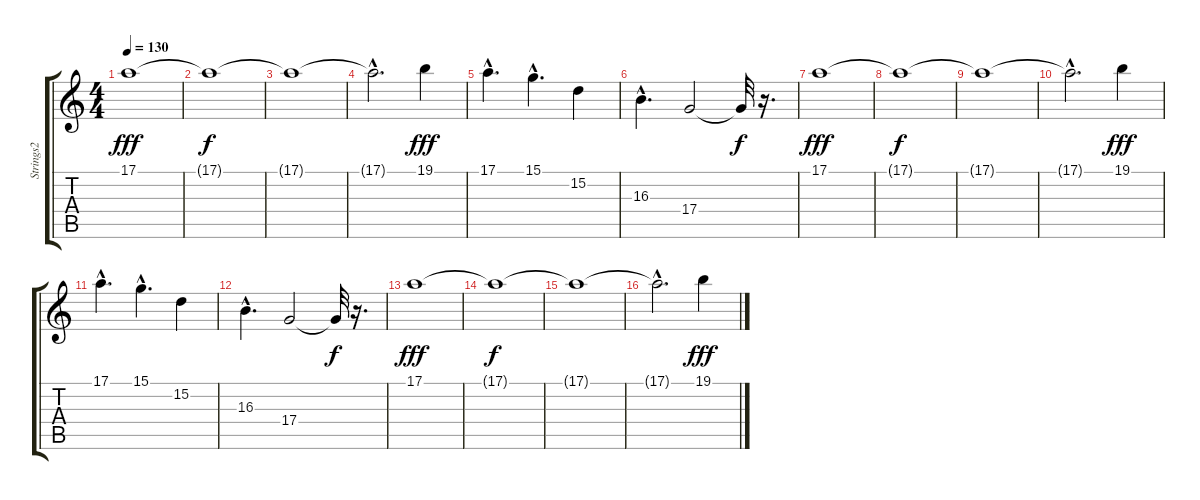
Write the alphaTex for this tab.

\track ("Strings2            " "Strings2  ") {instrument synthstrings1}
\staff {score tabs}
\tuning (E4 B3 G3 D3 A2 E2) {hide}
\ts (4 4)
\tempo 130
\clef g2
\ks c
17.1.1{dy fff instrument synthstrings1} |
17.1{t}.1{dy f} |
17.1{t}.1 |
17.1{hac t}.2{d} 19.1.4{dy fff} |
17.1{hac}.4{d} 15.1{hac}.4{d} 15.2.4 |
16.3{hac}.4{d} 17.4.2 17.4{t}.32{dy f} r.16{d} |
17.1.1{dy fff instrument synthstrings1} |
17.1{t}.1{dy f} |
17.1{t}.1 |
17.1{hac t}.2{d} 19.1.4{dy fff} |
17.1{hac}.4{d} 15.1{hac}.4{d} 15.2.4{volume 12} |
16.3{hac}.4{d volume 12} 17.4.2{volume 11} 17.4{t}.32{dy f} r.16{d} |
17.1.1{dy fff volume 10 instrument synthstrings1} |
17.1{t}.1{dy f} |
17.1{t}.1 |
17.1{hac t}.2{d} 19.1.4{dy fff volume 3}
